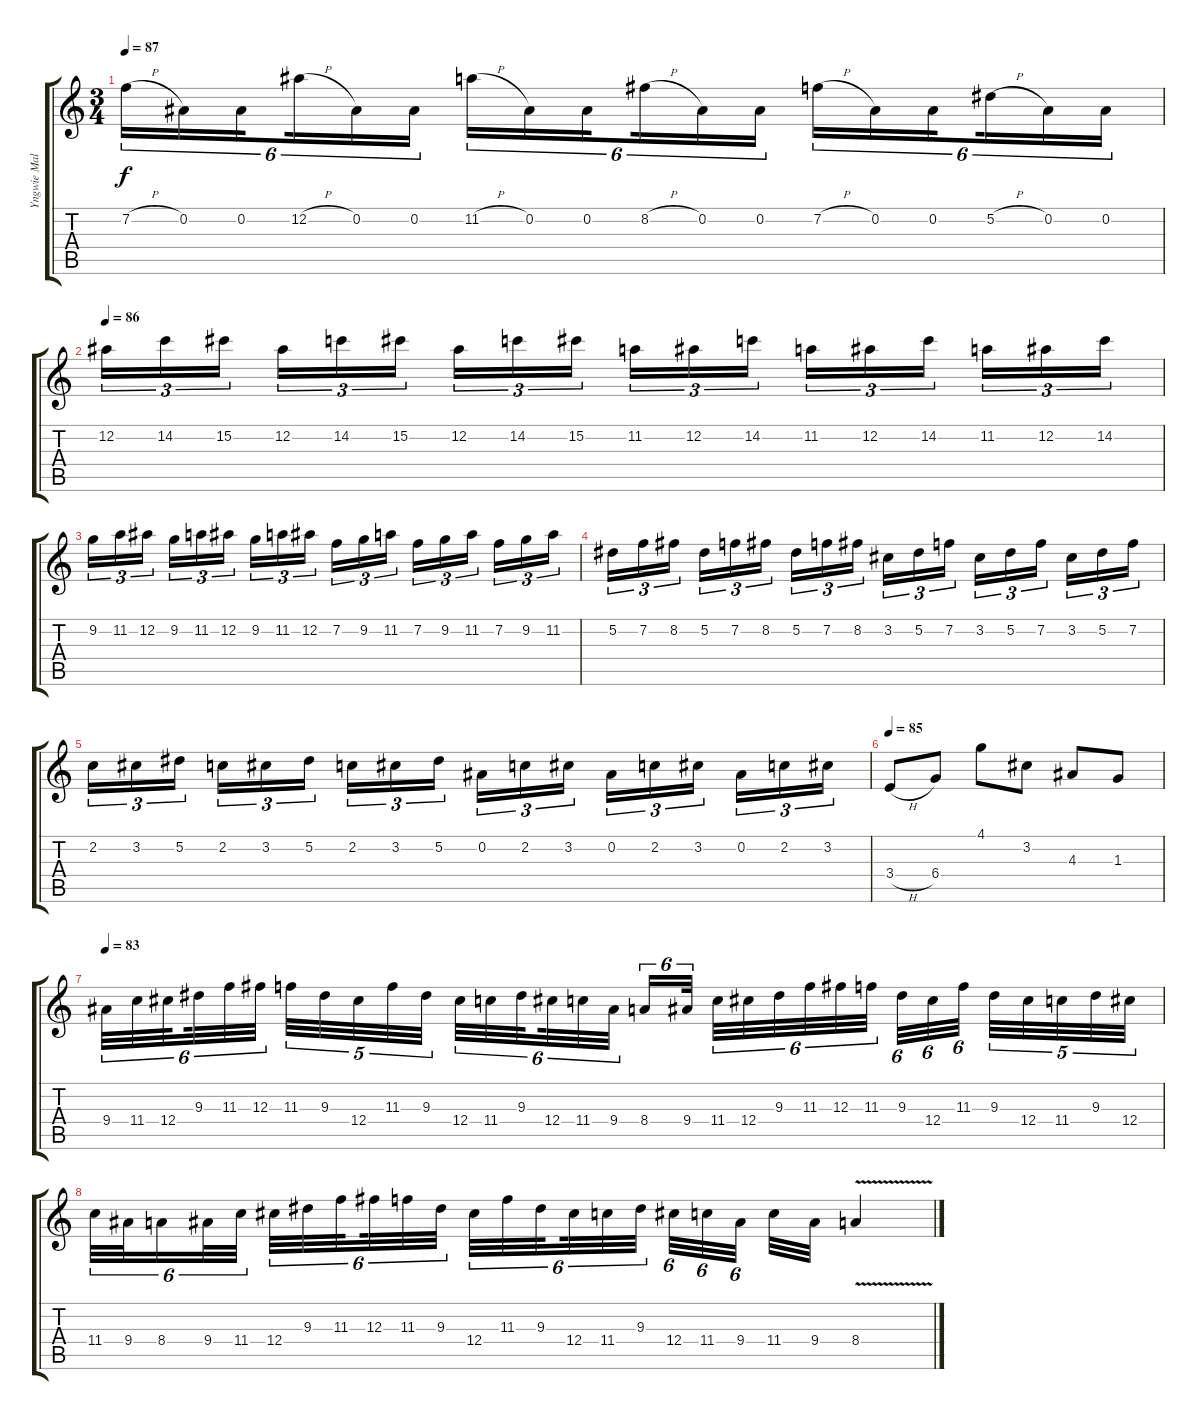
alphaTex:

\track ("Yngwie Malmsteen" "Yngwie Mal") {instrument acousticguitarnylon}
\staff {score tabs}
\tuning (Eb4 Bb3 Gb3 Db3 Ab2 Eb2) {hide}
\ts (3 4)
\tempo 87
\clef g2
\ks c
7.2{h}.16{tu (6 4) dy f} 0.2.16{tu (6 4)} 0.2.16{tu (6 4) beam splitsecondary} 12.2{h}.16{tu (6 4)} 0.2.16{tu (6 4)} 0.2.16{tu (6 4)} 11.2{h}.16{tu (6 4)} 0.2.16{tu (6 4)} 0.2.16{tu (6 4) beam splitsecondary} 8.2{h}.16{tu (6 4)} 0.2.16{tu (6 4)} 0.2.16{tu (6 4)} 7.2{h}.16{tu (6 4)} 0.2.16{tu (6 4)} 0.2.16{tu (6 4) beam splitsecondary} 5.2{h}.16{tu (6 4)} 0.2.16{tu (6 4)} 0.2.16{tu (6 4)} |
\tempo 86
12.2.16{tu (3 2)} 14.2.16{tu (3 2)} 15.2.16{tu (3 2) beam splitsecondary} 12.2.16{tu (3 2)} 14.2.16{tu (3 2)} 15.2.16{tu (3 2)} 12.2.16{tu (3 2)} 14.2.16{tu (3 2)} 15.2.16{tu (3 2) beam splitsecondary} 11.2.16{tu (3 2)} 12.2.16{tu (3 2)} 14.2.16{tu (3 2)} 11.2.16{tu (3 2)} 12.2.16{tu (3 2)} 14.2.16{tu (3 2) beam splitsecondary} 11.2.16{tu (3 2)} 12.2.16{tu (3 2)} 14.2.16{tu (3 2)} |
9.2.16{tu (3 2)} 11.2.16{tu (3 2)} 12.2.16{tu (3 2) beam splitsecondary} 9.2.16{tu (3 2)} 11.2.16{tu (3 2)} 12.2.16{tu (3 2)} 9.2.16{tu (3 2)} 11.2.16{tu (3 2)} 12.2.16{tu (3 2) beam splitsecondary} 7.2.16{tu (3 2)} 9.2.16{tu (3 2)} 11.2.16{tu (3 2)} 7.2.16{tu (3 2)} 9.2.16{tu (3 2)} 11.2.16{tu (3 2) beam splitsecondary} 7.2.16{tu (3 2)} 9.2.16{tu (3 2)} 11.2.16{tu (3 2)} |
5.2.16{tu (3 2)} 7.2.16{tu (3 2)} 8.2.16{tu (3 2) beam splitsecondary} 5.2.16{tu (3 2)} 7.2.16{tu (3 2)} 8.2.16{tu (3 2)} 5.2.16{tu (3 2)} 7.2.16{tu (3 2)} 8.2.16{tu (3 2) beam splitsecondary} 3.2.16{tu (3 2)} 5.2.16{tu (3 2)} 7.2.16{tu (3 2)} 3.2.16{tu (3 2)} 5.2.16{tu (3 2)} 7.2.16{tu (3 2) beam splitsecondary} 3.2.16{tu (3 2)} 5.2.16{tu (3 2)} 7.2.16{tu (3 2)} |
2.2.16{tu (3 2)} 3.2.16{tu (3 2)} 5.2.16{tu (3 2) beam splitsecondary} 2.2.16{tu (3 2)} 3.2.16{tu (3 2)} 5.2.16{tu (3 2)} 2.2.16{tu (3 2)} 3.2.16{tu (3 2)} 5.2.16{tu (3 2) beam splitsecondary} 0.2.16{tu (3 2)} 2.2.16{tu (3 2)} 3.2.16{tu (3 2)} 0.2.16{tu (3 2)} 2.2.16{tu (3 2)} 3.2.16{tu (3 2) beam splitsecondary} 0.2.16{tu (3 2)} 2.2.16{tu (3 2)} 3.2.16{tu (3 2)} |
\tempo 85
3.4{h}.8 6.4.8 4.1.8 3.2.8 4.3.8 1.3.8 |
\tempo 83
9.4.32{tu (6 4)} 11.4.32{tu (6 4)} 12.4.32{tu (6 4) beam splitsecondary} 9.3.32{tu (6 4)} 11.3.32{tu (6 4)} 12.3.32{tu (6 4) beam splitsecondary} 11.3.32{tu (5 4)} 9.3.32{tu (5 4)} 12.4.32{tu (5 4)} 11.3.32{tu (5 4)} 9.3.32{tu (5 4)} 12.4.32{tu (6 4)} 11.4.32{tu (6 4)} 9.3.32{tu (6 4) beam splitsecondary} 12.4.32{tu (6 4)} 11.4.32{tu (6 4)} 9.4.32{tu (6 4) beam splitsecondary} 8.4.16{tu (6 4)} 9.4.32{tu (6 4) beam splitsecondary} 11.4.32{tu (6 4)} 12.4.32{tu (6 4)} 9.3.32{tu (6 4)} 11.3.32{tu (6 4)} 12.3.32{tu (6 4)} 11.3.32{tu (6 4) beam splitsecondary} 9.3.32{tu (6 4)} 12.4.32{tu (6 4)} 11.3.32{tu (6 4) beam splitsecondary} 9.3.32{tu (5 4)} 12.4.32{tu (5 4)} 11.4.32{tu (5 4)} 9.3.32{tu (5 4)} 12.4.32{tu (5 4)} |
11.4.32{tu (6 4)} 9.4.32{tu (6 4)} 8.4.16{tu (6 4)} 9.4.32{tu (6 4)} 11.4.32{tu (6 4) beam splitsecondary} 12.4.32{tu (6 4)} 9.3.32{tu (6 4)} 11.3.32{tu (6 4) beam splitsecondary} 12.3.32{tu (6 4)} 11.3.32{tu (6 4)} 9.3.32{tu (6 4)} 12.4.32{tu (6 4)} 11.3.32{tu (6 4)} 9.3.32{tu (6 4) beam splitsecondary} 12.4.32{tu (6 4)} 11.4.32{tu (6 4)} 9.3.32{tu (6 4) beam splitsecondary} 12.4.32{tu (6 4)} 11.4.32{tu (6 4)} 9.4.32{tu (6 4) beam splitsecondary} 11.4.32 9.4.32 8.4{v}.4
